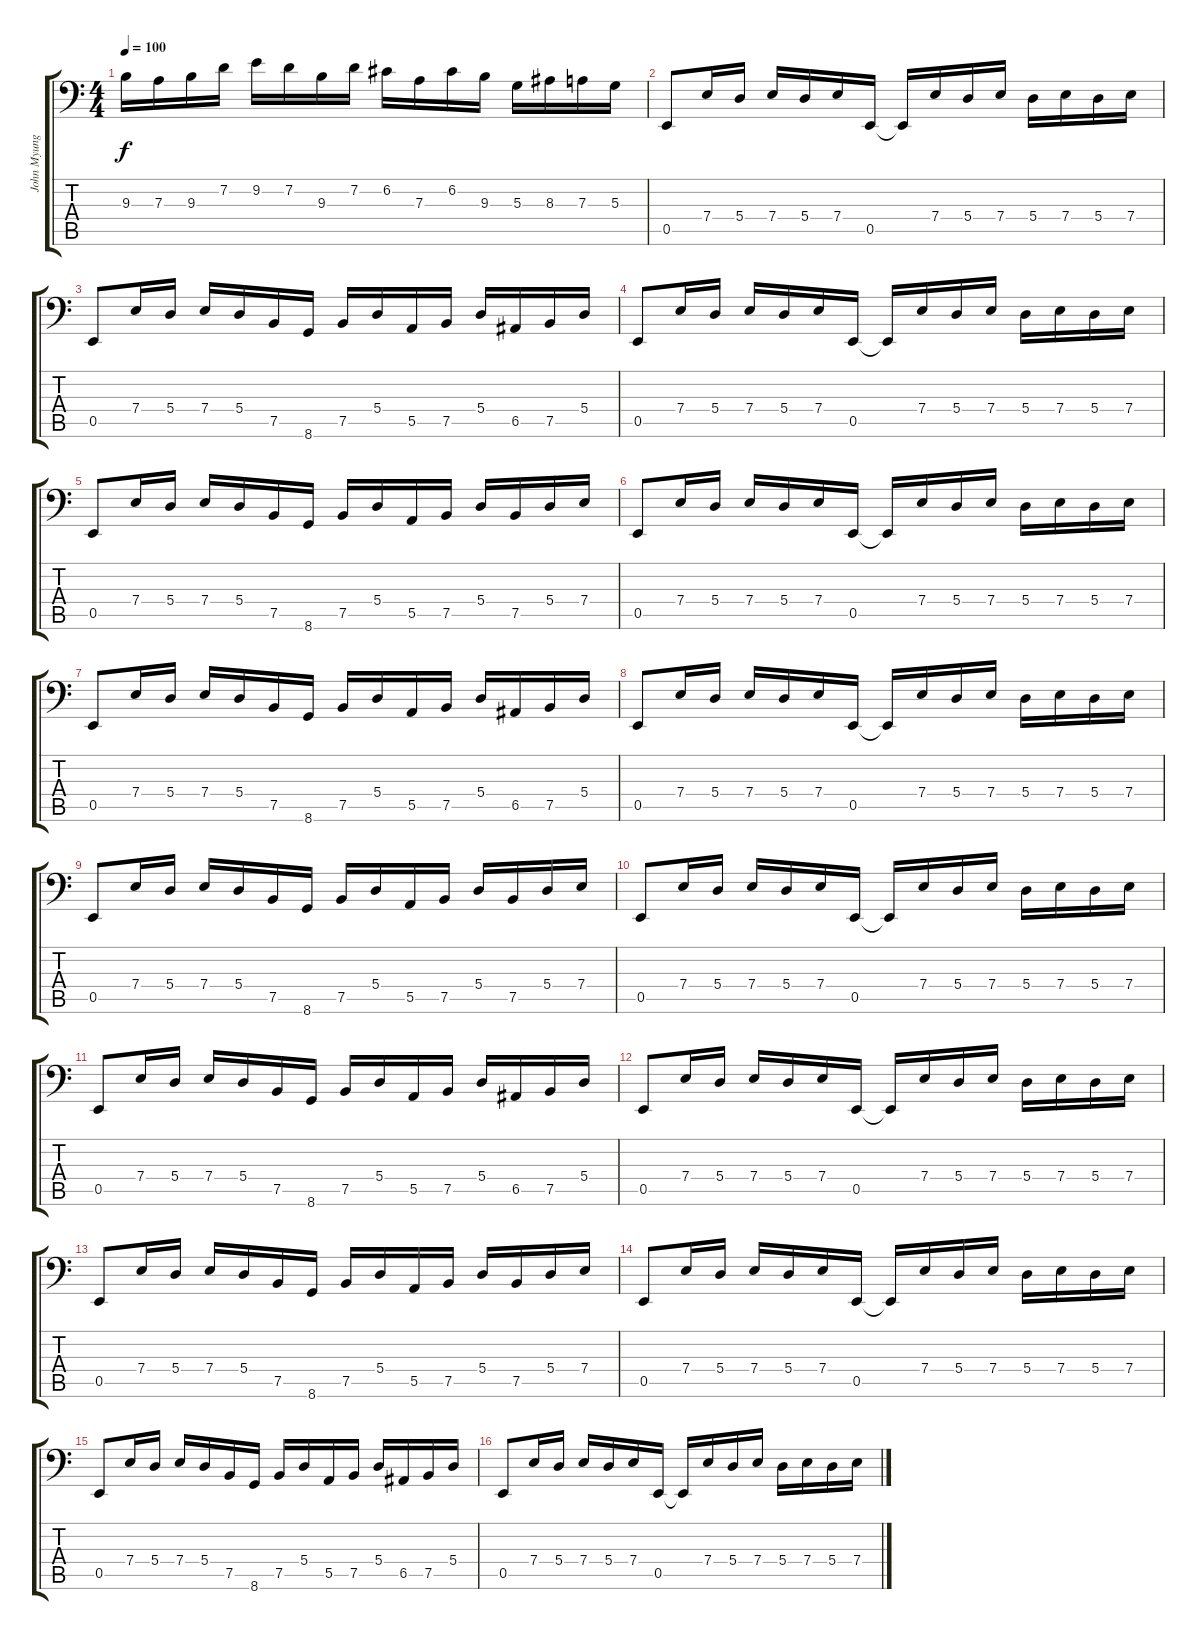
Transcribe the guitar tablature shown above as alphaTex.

\track ("John Myung - 6 Strings Bass" "John Myung") {instrument electricbassfinger}
\staff {score tabs}
\tuning (C3 G2 D2 A1 E1 B0) {hide}
\ts (4 4)
\tempo 100
\clef f4
\ks c
9.3.16{dy f} 7.3.16 9.3.16 7.2.16 9.2.16 7.2.16 9.3.16 7.2.16 6.2.16 7.3.16 6.2.16 9.3.16 5.3.16 8.3.16 7.3.16 5.3.16 |
0.5.8 7.4.16 5.4.16 7.4.16 5.4.16 7.4.16 0.5.16 0.5{t}.16 7.4.16 5.4.16 7.4.16 5.4.16 7.4.16 5.4.16 7.4.16 |
0.5.8 7.4.16 5.4.16 7.4.16 5.4.16 7.5.16 8.6.16 7.5.16 5.4.16 5.5.16 7.5.16 5.4.16 6.5.16 7.5.16 5.4.16 |
0.5.8 7.4.16 5.4.16 7.4.16 5.4.16 7.4.16 0.5.16 0.5{t}.16 7.4.16 5.4.16 7.4.16 5.4.16 7.4.16 5.4.16 7.4.16 |
0.5.8 7.4.16 5.4.16 7.4.16 5.4.16 7.5.16 8.6.16 7.5.16 5.4.16 5.5.16 7.5.16 5.4.16 7.5.16 5.4.16 7.4.16 |
0.5.8 7.4.16 5.4.16 7.4.16 5.4.16 7.4.16 0.5.16 0.5{t}.16 7.4.16 5.4.16 7.4.16 5.4.16 7.4.16 5.4.16 7.4.16 |
0.5.8 7.4.16 5.4.16 7.4.16 5.4.16 7.5.16 8.6.16 7.5.16 5.4.16 5.5.16 7.5.16 5.4.16 6.5.16 7.5.16 5.4.16 |
0.5.8 7.4.16 5.4.16 7.4.16 5.4.16 7.4.16 0.5.16 0.5{t}.16 7.4.16 5.4.16 7.4.16 5.4.16 7.4.16 5.4.16 7.4.16 |
0.5.8 7.4.16 5.4.16 7.4.16 5.4.16 7.5.16 8.6.16 7.5.16 5.4.16 5.5.16 7.5.16 5.4.16 7.5.16 5.4.16 7.4.16 |
0.5.8 7.4.16 5.4.16 7.4.16 5.4.16 7.4.16 0.5.16 0.5{t}.16 7.4.16 5.4.16 7.4.16 5.4.16 7.4.16 5.4.16 7.4.16 |
0.5.8 7.4.16 5.4.16 7.4.16 5.4.16 7.5.16 8.6.16 7.5.16 5.4.16 5.5.16 7.5.16 5.4.16 6.5.16 7.5.16 5.4.16 |
0.5.8 7.4.16 5.4.16 7.4.16 5.4.16 7.4.16 0.5.16 0.5{t}.16 7.4.16 5.4.16 7.4.16 5.4.16 7.4.16 5.4.16 7.4.16 |
0.5.8 7.4.16 5.4.16 7.4.16 5.4.16 7.5.16 8.6.16 7.5.16 5.4.16 5.5.16 7.5.16 5.4.16 7.5.16 5.4.16 7.4.16 |
0.5.8 7.4.16 5.4.16 7.4.16 5.4.16 7.4.16 0.5.16 0.5{t}.16 7.4.16 5.4.16 7.4.16 5.4.16 7.4.16 5.4.16 7.4.16 |
0.5.8 7.4.16 5.4.16 7.4.16 5.4.16 7.5.16 8.6.16 7.5.16 5.4.16 5.5.16 7.5.16 5.4.16 6.5.16 7.5.16 5.4.16 |
0.5.8 7.4.16 5.4.16 7.4.16 5.4.16 7.4.16 0.5.16 0.5{t}.16 7.4.16 5.4.16 7.4.16 5.4.16 7.4.16 5.4.16 7.4.16
